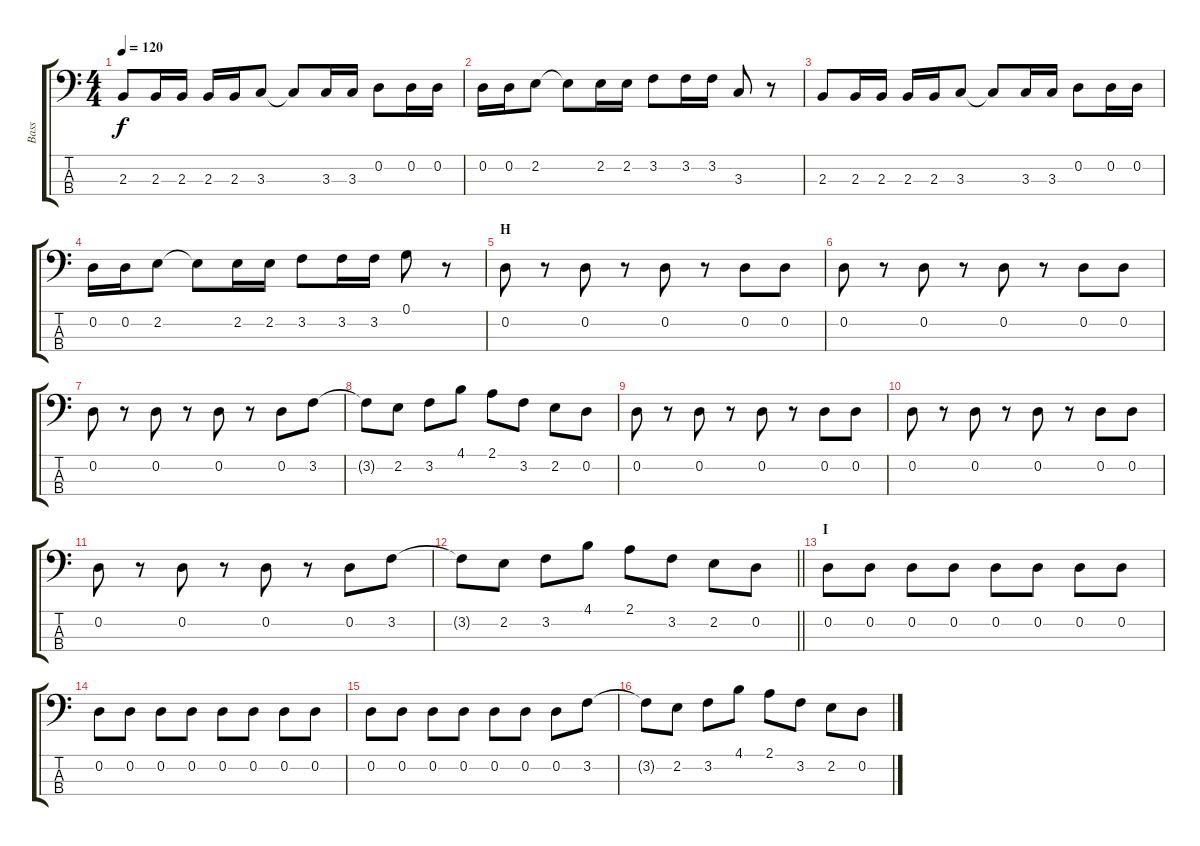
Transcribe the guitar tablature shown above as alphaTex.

\track ("Bass" "Bass") {instrument acousticguitarnylon}
\staff {score tabs}
\tuning (G2 D2 A1 D1) {hide}
\ts (4 4)
\tempo 120
\clef f4
\ks c
2.3.8{dy f} 2.3.16 2.3.16 2.3.16 2.3.16 3.3.8 3.3{t}.8 3.3.16 3.3.16 0.2.8 0.2.16 0.2.16 |
0.2.16 0.2.16 2.2.8 2.2{t}.8 2.2.16 2.2.16 3.2.8 3.2.16 3.2.16 3.3.8 r.8 |
2.3.8 2.3.16 2.3.16 2.3.16 2.3.16 3.3.8 3.3{t}.8 3.3.16 3.3.16 0.2.8 0.2.16 0.2.16 |
0.2.16 0.2.16 2.2.8 2.2{t}.8 2.2.16 2.2.16 3.2.8 3.2.16 3.2.16 0.1.8 r.8 |
\section ("" "H")
0.2.8 r.8 0.2.8 r.8 0.2.8 r.8 0.2.8 0.2.8 |
0.2.8 r.8 0.2.8 r.8 0.2.8 r.8 0.2.8 0.2.8 |
0.2.8 r.8 0.2.8 r.8 0.2.8 r.8 0.2.8 3.2.8 |
3.2{t}.8 2.2.8 3.2.8 4.1.8 2.1.8 3.2.8 2.2.8 0.2.8 |
0.2.8 r.8 0.2.8 r.8 0.2.8 r.8 0.2.8 0.2.8 |
0.2.8 r.8 0.2.8 r.8 0.2.8 r.8 0.2.8 0.2.8 |
0.2.8 r.8 0.2.8 r.8 0.2.8 r.8 0.2.8 3.2.8 |
\barLineRight lightlight
3.2{t}.8 2.2.8 3.2.8 4.1.8 2.1.8 3.2.8 2.2.8 0.2.8 |
\section ("" "I")
0.2.8 0.2.8 0.2.8 0.2.8 0.2.8 0.2.8 0.2.8 0.2.8 |
0.2.8 0.2.8 0.2.8 0.2.8 0.2.8 0.2.8 0.2.8 0.2.8 |
0.2.8 0.2.8 0.2.8 0.2.8 0.2.8 0.2.8 0.2.8 3.2.8 |
3.2{t}.8 2.2.8 3.2.8 4.1.8 2.1.8 3.2.8 2.2.8 0.2.8
